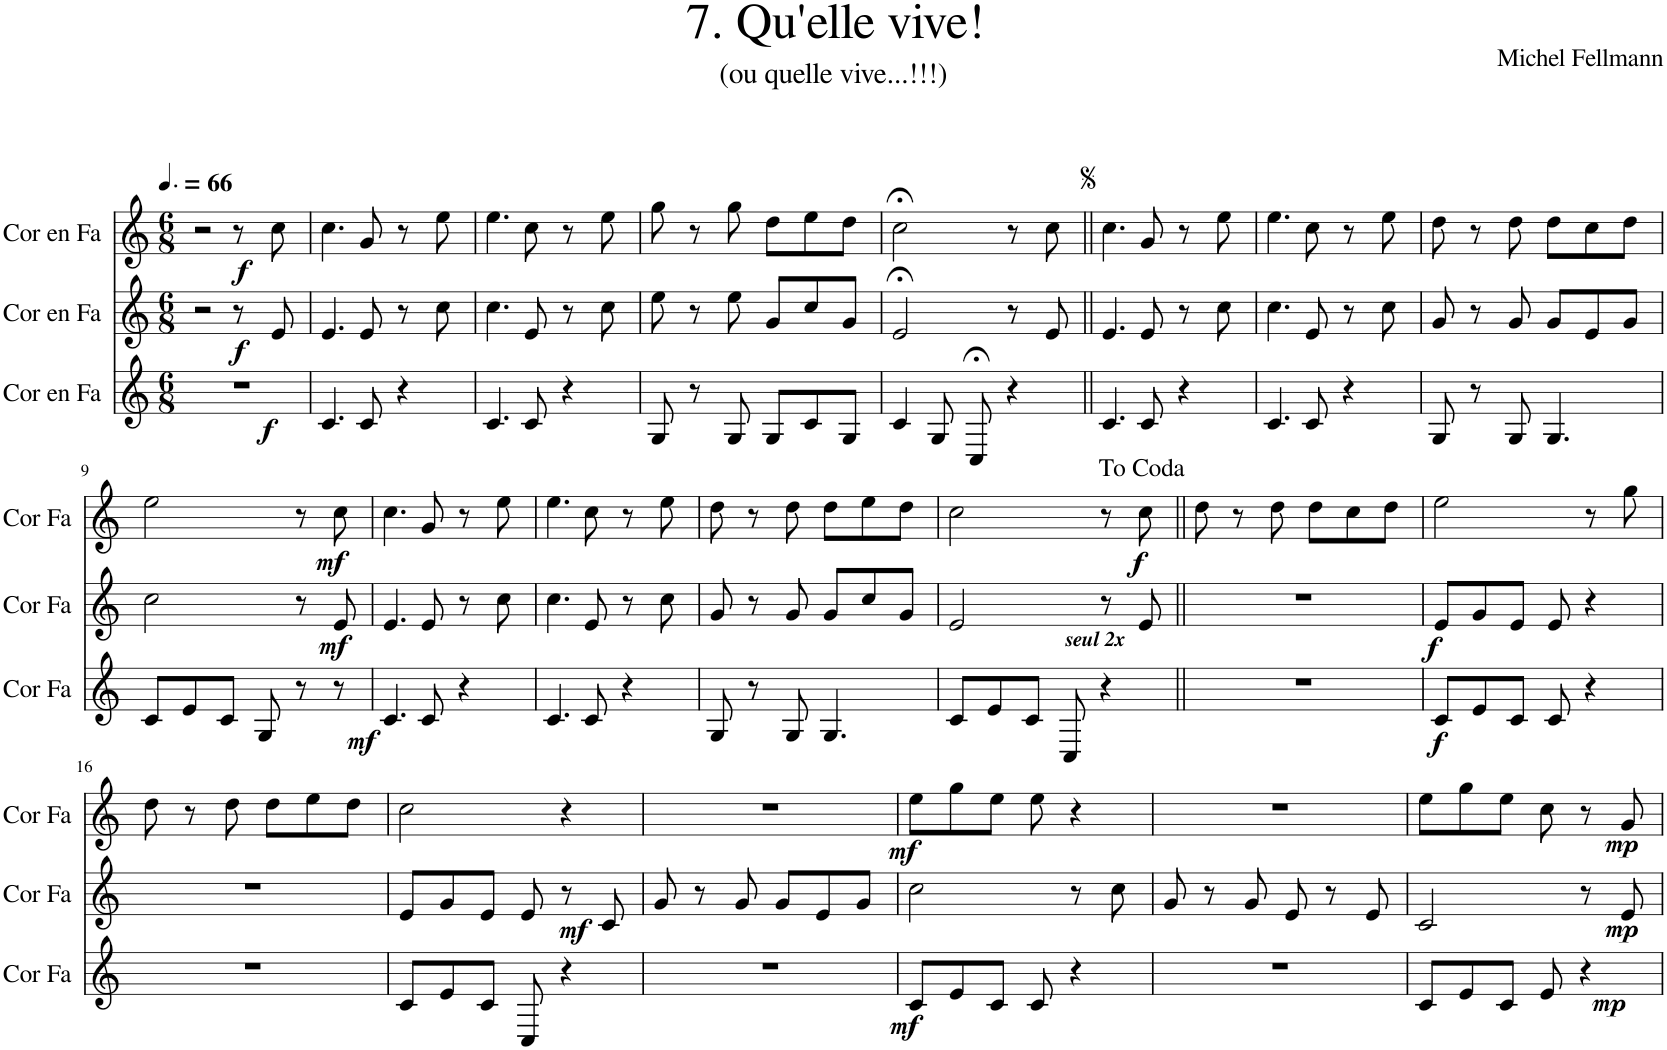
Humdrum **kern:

**kern	**dynam	**kern	**dynam	**kern	**dynam
*part3	*part3	*part2	*part2	*part1	*part1
*staff3	*staff3	*staff2	*staff2	*staff1	*staff1
*I"Cor en Fa	*	*I"Cor en Fa	*	*I"Cor en Fa	*
*I'Cor Fa	*	*I'Cor Fa	*	*I'Cor Fa	*
*clefG2	*	*clefG2	*	*clefG2	*
*Trd4c7	*	*Trd4c7	*	*Trd4c7	*
*k[]	*	*k[]	*	*k[]	*
*M6/8	*	*M6/8	*	*M6/8	*
*MM99	*	*MM99	*	*MM99	*
=1	=1	=1	=1	=1	=1
!	!LO:DY:b	!	!	!	!
2.r	f	2r	.	2r	.
!	!	!	!LO:DY:b	!	!LO:DY:b
.	.	8r	f	8r	f
.	.	8e/	.	8cc\	.
=2	=2	=2	=2	=2	=2
4.c/	.	4.e/	.	4.cc\	.
8c/	.	8e/	.	8g/	.
4r	.	8r	.	8r	.
.	.	8cc\	.	8ee\	.
=3	=3	=3	=3	=3	=3
4.c/	.	4.cc\	.	4.ee\	.
8c/	.	8e/	.	8cc\	.
4r	.	8r	.	8r	.
.	.	8cc\	.	8ee\	.
=4	=4	=4	=4	=4	=4
8G/	.	8ee\	.	8gg\	.
8r	.	8r	.	8r	.
8G/	.	8ee\	.	8gg\	.
8G/L	.	8g/L	.	8dd\L	.
8c/	.	8cc/	.	8ee\	.
8G/J	.	8g/J	.	8dd\J	.
=5	=5	=5	=5	=5	=5
4c/	.	2e;</	.	2cc;<\	.
8G/	.	.	.	.	.
8C;</	.	.	.	.	.
4r	.	8r	.	8r	.
.	.	8e/	.	8cc\	.
=6||	=6||	=6||	=6||	=6||	=6||
4.c/	.	4.e/	.	4.cc\	.
8c/	.	8e/	.	8g/	.
4r	.	8r	.	8r	.
.	.	8cc\	.	8ee\	.
=7	=7	=7	=7	=7	=7
4.c/	.	4.cc\	.	4.ee\	.
8c/	.	8e/	.	8cc\	.
4r	.	8r	.	8r	.
.	.	8cc\	.	8ee\	.
=8	=8	=8	=8	=8	=8
8G/	.	8g/	.	8dd\	.
8r	.	8r	.	8r	.
8G/	.	8g/	.	8dd\	.
4.G/	.	8g/L	.	8dd\L	.
.	.	8e/	.	8cc\	.
.	.	8g/J	.	8dd\J	.
!!LO:LB:g=z
=9	=9	=9	=9	=9	=9
8c/L	.	2cc\	.	2ee\	.
8e/	.	.	.	.	.
8c/J	.	.	.	.	.
8G/	.	.	.	.	.
8r	.	8r	.	8r	.
!	!LO:DY:b	!	!LO:DY:b	!	!LO:DY:b
8r	mf	8e/	mf	8cc\	mf
=10	=10	=10	=10	=10	=10
4.c/	.	4.e/	.	4.cc\	.
8c/	.	8e/	.	8g/	.
4r	.	8r	.	8r	.
.	.	8cc\	.	8ee\	.
=11	=11	=11	=11	=11	=11
4.c/	.	4.cc\	.	4.ee\	.
8c/	.	8e/	.	8cc\	.
4r	.	8r	.	8r	.
.	.	8cc\	.	8ee\	.
=12	=12	=12	=12	=12	=12
8G/	.	8g/	.	8dd\	.
8r	.	8r	.	8r	.
8G/	.	8g/	.	8dd\	.
4.G/	.	8g/L	.	8dd\L	.
.	.	8cc/	.	8ee\	.
.	.	8g/J	.	8dd\J	.
=13	=13	=13	=13	=13	=13
8c/L	.	2e/	.	2cc\	.
8e/	.	.	.	.	.
8c/J	.	.	.	.	.
8C/	.	.	.	.	.
!	!	!LO:TX:b:Bi:t=seul 2x	!	!	!
4r	.	8r	.	8r	.
!	!	!	!	!	!LO:DY:b
.	.	8e/	.	8cc\	f
=14||	=14||	=14||	=14||	=14||	=14||
2.r	.	2.r	.	8dd\	.
.	.	.	.	8r	.
.	.	.	.	8dd\	.
.	.	.	.	8dd\L	.
.	.	.	.	8cc\	.
.	.	.	.	8dd\J	.
=15	=15	=15	=15	=15	=15
!	!LO:DY:b	!	!LO:DY:b	!	!
8c/L	f	8e/L	f	2ee\	.
8e/	.	8g/	.	.	.
8c/J	.	8e/J	.	.	.
8c/	.	8e/	.	.	.
4r	.	4r	.	8r	.
.	.	.	.	8gg\	.
!!LO:LB:g=z
=16	=16	=16	=16	=16	=16
2.r	.	2.r	.	8dd\	.
.	.	.	.	8r	.
.	.	.	.	8dd\	.
.	.	.	.	8dd\L	.
.	.	.	.	8ee\	.
.	.	.	.	8dd\J	.
=17	=17	=17	=17	=17	=17
8c/L	.	8e/L	.	2cc\	.
8e/	.	8g/	.	.	.
8c/J	.	8e/J	.	.	.
8C/	.	8e/	.	.	.
!	!	!	!LO:DY:b	!	!
4r	.	8r	mf	4r	.
.	.	8c/	.	.	.
=18	=18	=18	=18	=18	=18
2.r	.	8g/	.	2.r	.
.	.	8r	.	.	.
.	.	8g/	.	.	.
.	.	8g/L	.	.	.
.	.	8e/	.	.	.
.	.	8g/J	.	.	.
=19	=19	=19	=19	=19	=19
!	!LO:DY:b	!	!	!	!LO:DY:b
8c/L	mf	2cc\	.	8ee\L	mf
8e/	.	.	.	8gg\	.
8c/J	.	.	.	8ee\J	.
8c/	.	.	.	8ee\	.
4r	.	8r	.	4r	.
.	.	8cc\	.	.	.
=20	=20	=20	=20	=20	=20
2.r	.	8g/	.	2.r	.
.	.	8r	.	.	.
.	.	8g/	.	.	.
.	.	8e/	.	.	.
.	.	8r	.	.	.
.	.	8e/	.	.	.
=21	=21	=21	=21	=21	=21
8c/L	.	2c/	.	8ee\L	.
8e/	.	.	.	8gg\	.
8c/J	.	.	.	8ee\J	.
8e/	.	.	.	8cc\	.
!	!LO:DY:b	!	!	!	!
4r	mp	8r	.	8r	.
!	!	!	!LO:DY:b	!	!LO:DY:b
.	.	8e/	mp	8g/	mp
=	=	=	=	=	=
*-	*-	*-	*-	*-	*-
